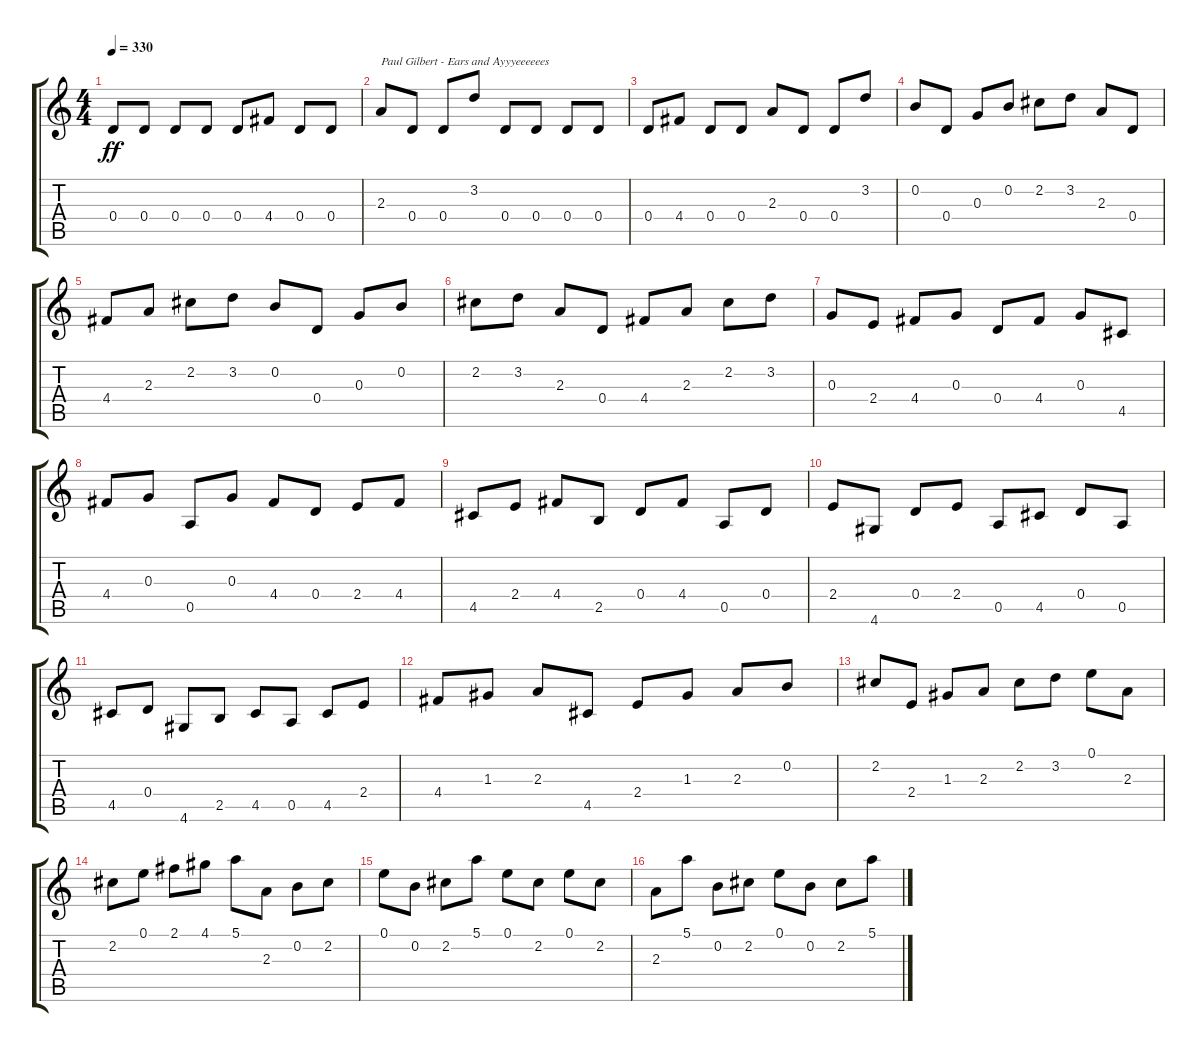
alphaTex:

\track "" {instrument distortionguitar}
\staff {score tabs}
\tuning (E4 B3 G3 D3 A2 E2) {hide}
\ts (4 4)
\tempo 330
\clef g2
\ks c
0.4.8{dy ff instrument distortionguitar} 0.4.8 0.4.8 0.4.8 0.4.8 4.4.8 0.4.8 0.4.8 |
2.3.8{txt "Paul Gilbert - Ears and Ayyyeeeeees"} 0.4.8 0.4.8 3.2.8 0.4.8 0.4.8 0.4.8 0.4.8 |
0.4.8 4.4.8 0.4.8 0.4.8 2.3.8 0.4.8 0.4.8 3.2.8 |
0.2.8 0.4.8 0.3.8 0.2.8 2.2.8 3.2.8 2.3.8 0.4.8 |
4.4.8 2.3.8 2.2.8 3.2.8 0.2.8 0.4.8 0.3.8 0.2.8 |
2.2.8 3.2.8 2.3.8 0.4.8 4.4.8 2.3.8 2.2.8 3.2.8 |
0.3.8 2.4.8 4.4.8 0.3.8 0.4.8 4.4.8 0.3.8 4.5.8 |
4.4.8 0.3.8 0.5.8 0.3.8 4.4.8 0.4.8 2.4.8 4.4.8 |
4.5.8 2.4.8 4.4.8 2.5.8 0.4.8 4.4.8 0.5.8 0.4.8 |
2.4.8 4.6.8 0.4.8 2.4.8 0.5.8 4.5.8 0.4.8 0.5.8 |
4.5.8 0.4.8 4.6.8 2.5.8 4.5.8 0.5.8 4.5.8 2.4.8 |
4.4.8 1.3.8 2.3.8 4.5.8 2.4.8 1.3.8 2.3.8 0.2.8 |
2.2.8 2.4.8 1.3.8 2.3.8 2.2.8 3.2.8 0.1.8 2.3.8 |
2.2.8 0.1.8 2.1.8 4.1.8 5.1.8 2.3.8 0.2.8 2.2.8 |
0.1.8 0.2.8 2.2.8 5.1.8 0.1.8 2.2.8 0.1.8 2.2.8 |
2.3.8 5.1.8 0.2.8 2.2.8 0.1.8 0.2.8 2.2.8 5.1.8
